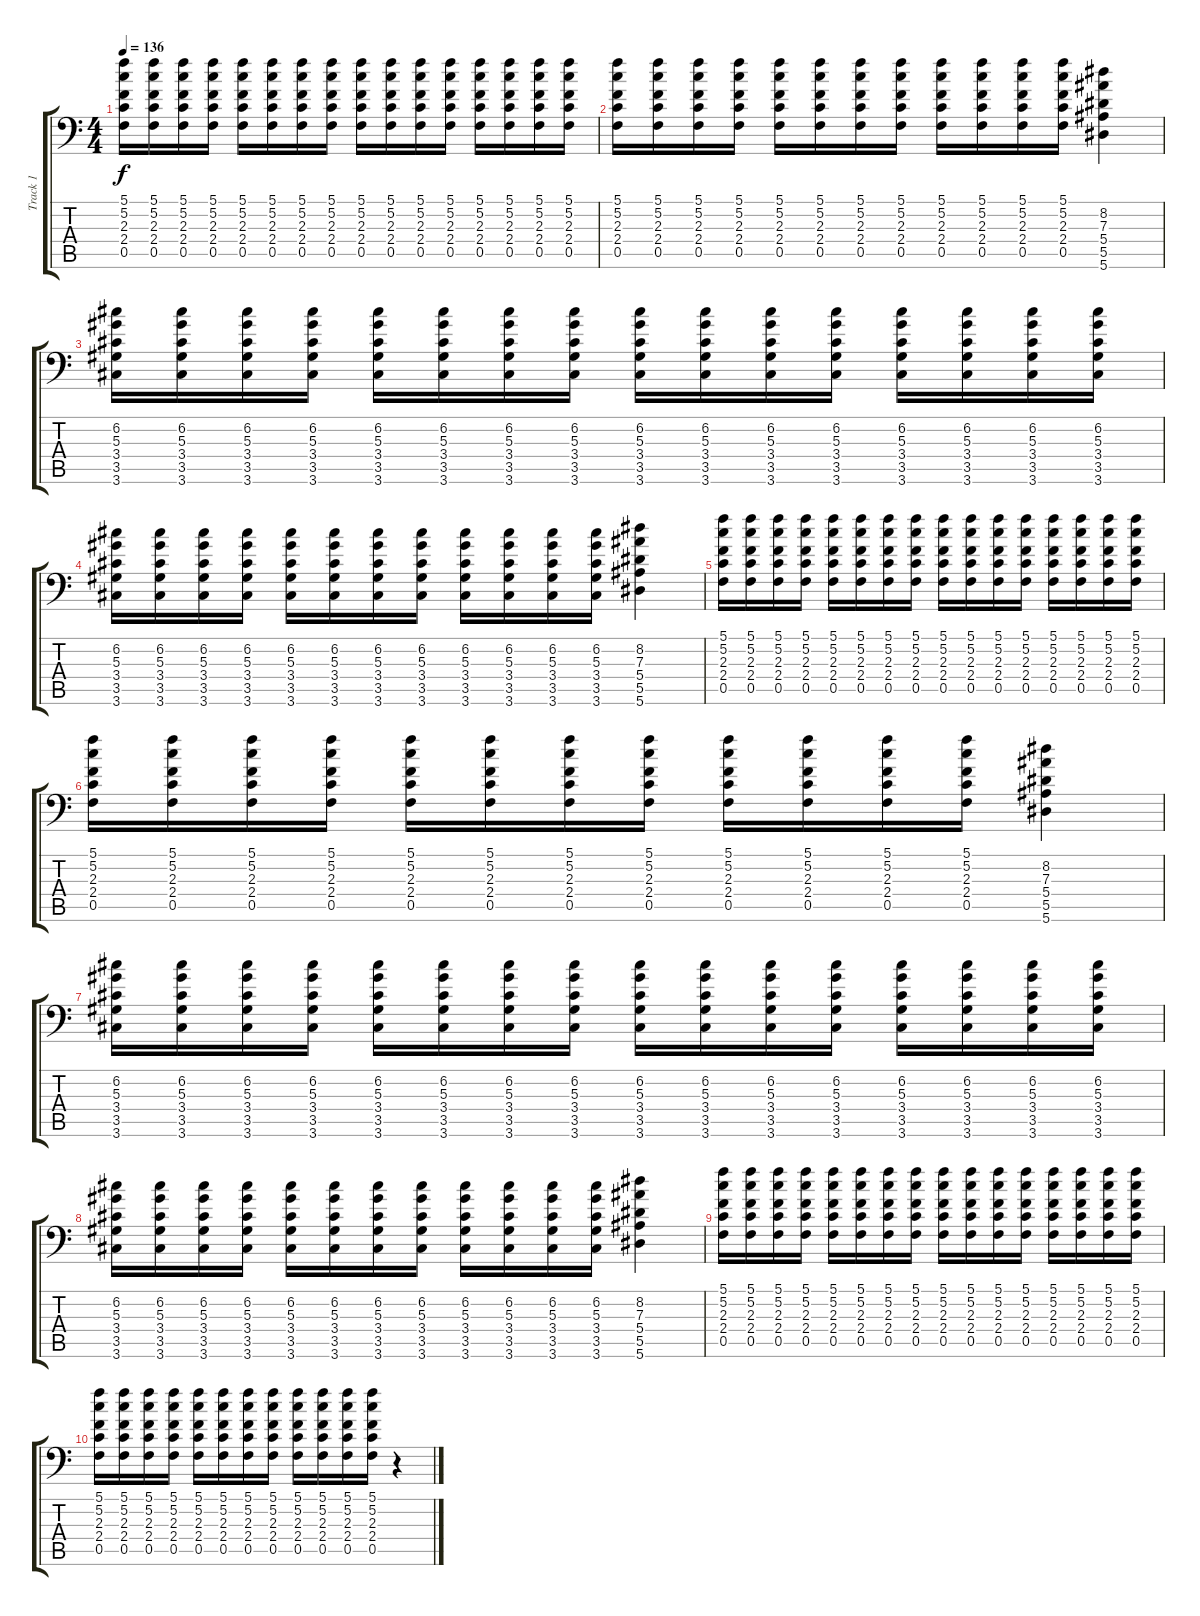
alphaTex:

\track ("Track 1" "Track 1") {instrument acousticguitarsteel}
\staff {score tabs}
\tuning (C4 G3 Eb3 Bb2 F2 Bb1) {hide}
\ts (4 4)
\tempo 136
\clef f4
\ks c
(5.1 5.2 2.3 2.4 0.5).16{dy f} (5.1 5.2 2.3 2.4 0.5).16 (5.1 5.2 2.3 2.4 0.5).16 (5.1 5.2 2.3 2.4 0.5).16 (5.1 5.2 2.3 2.4 0.5).16 (5.1 5.2 2.3 2.4 0.5).16 (5.1 5.2 2.3 2.4 0.5).16 (5.1 5.2 2.3 2.4 0.5).16 (5.1 5.2 2.3 2.4 0.5).16 (5.1 5.2 2.3 2.4 0.5).16 (5.1 5.2 2.3 2.4 0.5).16 (5.1 5.2 2.3 2.4 0.5).16 (5.1 5.2 2.3 2.4 0.5).16 (5.1 5.2 2.3 2.4 0.5).16 (5.1 5.2 2.3 2.4 0.5).16 (5.1 5.2 2.3 2.4 0.5).16 |
(5.1 5.2 2.3 2.4 0.5).16 (5.1 5.2 2.3 2.4 0.5).16 (5.1 5.2 2.3 2.4 0.5).16 (5.1 5.2 2.3 2.4 0.5).16 (5.1 5.2 2.3 2.4 0.5).16 (5.1 5.2 2.3 2.4 0.5).16 (5.1 5.2 2.3 2.4 0.5).16 (5.1 5.2 2.3 2.4 0.5).16 (5.1 5.2 2.3 2.4 0.5).16 (5.1 5.2 2.3 2.4 0.5).16 (5.1 5.2 2.3 2.4 0.5).16 (5.1 5.2 2.3 2.4 0.5).16 (8.2 7.3 5.4 5.5 5.6).4 |
(6.2 5.3 3.4 3.5 3.6).16 (6.2 5.3 3.4 3.5 3.6).16 (6.2 5.3 3.4 3.5 3.6).16 (6.2 5.3 3.4 3.5 3.6).16 (6.2 5.3 3.4 3.5 3.6).16 (6.2 5.3 3.4 3.5 3.6).16 (6.2 5.3 3.4 3.5 3.6).16 (6.2 5.3 3.4 3.5 3.6).16 (6.2 5.3 3.4 3.5 3.6).16 (6.2 5.3 3.4 3.5 3.6).16 (6.2 5.3 3.4 3.5 3.6).16 (6.2 5.3 3.4 3.5 3.6).16 (6.2 5.3 3.4 3.5 3.6).16 (6.2 5.3 3.4 3.5 3.6).16 (6.2 5.3 3.4 3.5 3.6).16 (6.2 5.3 3.4 3.5 3.6).16 |
(6.2 5.3 3.4 3.5 3.6).16 (6.2 5.3 3.4 3.5 3.6).16 (6.2 5.3 3.4 3.5 3.6).16 (6.2 5.3 3.4 3.5 3.6).16 (6.2 5.3 3.4 3.5 3.6).16 (6.2 5.3 3.4 3.5 3.6).16 (6.2 5.3 3.4 3.5 3.6).16 (6.2 5.3 3.4 3.5 3.6).16 (6.2 5.3 3.4 3.5 3.6).16 (6.2 5.3 3.4 3.5 3.6).16 (6.2 5.3 3.4 3.5 3.6).16 (6.2 5.3 3.4 3.5 3.6).16 (8.2 7.3 5.4 5.5 5.6).4 |
(5.1 5.2 2.3 2.4 0.5).16 (5.1 5.2 2.3 2.4 0.5).16 (5.1 5.2 2.3 2.4 0.5).16 (5.1 5.2 2.3 2.4 0.5).16 (5.1 5.2 2.3 2.4 0.5).16 (5.1 5.2 2.3 2.4 0.5).16 (5.1 5.2 2.3 2.4 0.5).16 (5.1 5.2 2.3 2.4 0.5).16 (5.1 5.2 2.3 2.4 0.5).16 (5.1 5.2 2.3 2.4 0.5).16 (5.1 5.2 2.3 2.4 0.5).16 (5.1 5.2 2.3 2.4 0.5).16 (5.1 5.2 2.3 2.4 0.5).16 (5.1 5.2 2.3 2.4 0.5).16 (5.1 5.2 2.3 2.4 0.5).16 (5.1 5.2 2.3 2.4 0.5).16 |
(5.1 5.2 2.3 2.4 0.5).16 (5.1 5.2 2.3 2.4 0.5).16 (5.1 5.2 2.3 2.4 0.5).16 (5.1 5.2 2.3 2.4 0.5).16 (5.1 5.2 2.3 2.4 0.5).16 (5.1 5.2 2.3 2.4 0.5).16 (5.1 5.2 2.3 2.4 0.5).16 (5.1 5.2 2.3 2.4 0.5).16 (5.1 5.2 2.3 2.4 0.5).16 (5.1 5.2 2.3 2.4 0.5).16 (5.1 5.2 2.3 2.4 0.5).16 (5.1 5.2 2.3 2.4 0.5).16 (8.2 7.3 5.4 5.5 5.6).4 |
(6.2 5.3 3.4 3.5 3.6).16 (6.2 5.3 3.4 3.5 3.6).16 (6.2 5.3 3.4 3.5 3.6).16 (6.2 5.3 3.4 3.5 3.6).16 (6.2 5.3 3.4 3.5 3.6).16 (6.2 5.3 3.4 3.5 3.6).16 (6.2 5.3 3.4 3.5 3.6).16 (6.2 5.3 3.4 3.5 3.6).16 (6.2 5.3 3.4 3.5 3.6).16 (6.2 5.3 3.4 3.5 3.6).16 (6.2 5.3 3.4 3.5 3.6).16 (6.2 5.3 3.4 3.5 3.6).16 (6.2 5.3 3.4 3.5 3.6).16 (6.2 5.3 3.4 3.5 3.6).16 (6.2 5.3 3.4 3.5 3.6).16 (6.2 5.3 3.4 3.5 3.6).16 |
(6.2 5.3 3.4 3.5 3.6).16 (6.2 5.3 3.4 3.5 3.6).16 (6.2 5.3 3.4 3.5 3.6).16 (6.2 5.3 3.4 3.5 3.6).16 (6.2 5.3 3.4 3.5 3.6).16 (6.2 5.3 3.4 3.5 3.6).16 (6.2 5.3 3.4 3.5 3.6).16 (6.2 5.3 3.4 3.5 3.6).16 (6.2 5.3 3.4 3.5 3.6).16 (6.2 5.3 3.4 3.5 3.6).16 (6.2 5.3 3.4 3.5 3.6).16 (6.2 5.3 3.4 3.5 3.6).16 (8.2 7.3 5.4 5.5 5.6).4 |
(5.1 5.2 2.3 2.4 0.5).16 (5.1 5.2 2.3 2.4 0.5).16 (5.1 5.2 2.3 2.4 0.5).16 (5.1 5.2 2.3 2.4 0.5).16 (5.1 5.2 2.3 2.4 0.5).16 (5.1 5.2 2.3 2.4 0.5).16 (5.1 5.2 2.3 2.4 0.5).16 (5.1 5.2 2.3 2.4 0.5).16 (5.1 5.2 2.3 2.4 0.5).16 (5.1 5.2 2.3 2.4 0.5).16 (5.1 5.2 2.3 2.4 0.5).16 (5.1 5.2 2.3 2.4 0.5).16 (5.1 5.2 2.3 2.4 0.5).16 (5.1 5.2 2.3 2.4 0.5).16 (5.1 5.2 2.3 2.4 0.5).16 (5.1 5.2 2.3 2.4 0.5).16 |
(5.1 5.2 2.3 2.4 0.5).16 (5.1 5.2 2.3 2.4 0.5).16 (5.1 5.2 2.3 2.4 0.5).16 (5.1 5.2 2.3 2.4 0.5).16 (5.1 5.2 2.3 2.4 0.5).16 (5.1 5.2 2.3 2.4 0.5).16 (5.1 5.2 2.3 2.4 0.5).16 (5.1 5.2 2.3 2.4 0.5).16 (5.1 5.2 2.3 2.4 0.5).16 (5.1 5.2 2.3 2.4 0.5).16 (5.1 5.2 2.3 2.4 0.5).16 (5.1 5.2 2.3 2.4 0.5).16 r.4
